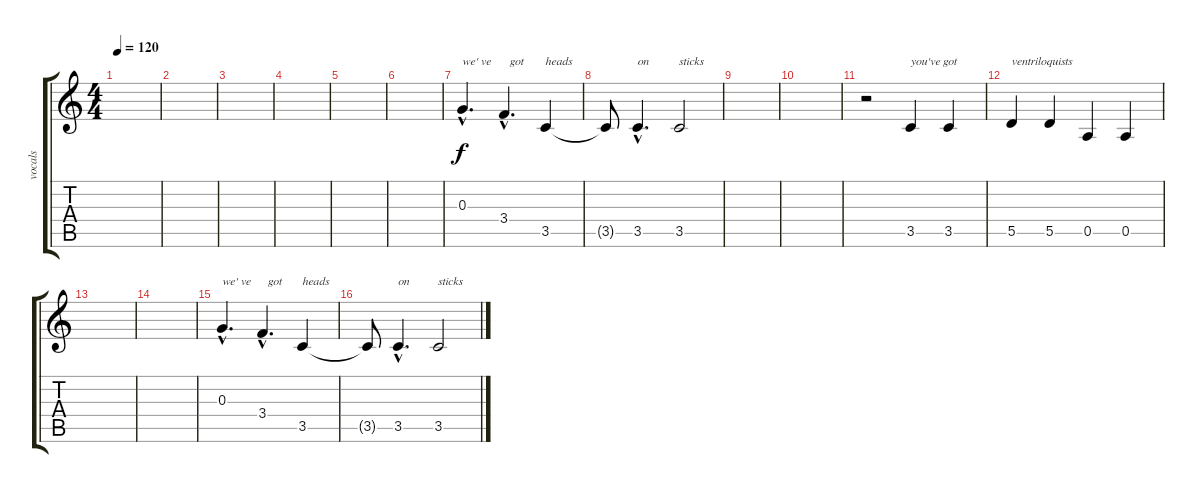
\track ("vocals" "vocals") {instrument electricbassfinger}
\staff {score tabs}
\tuning (E4 B3 G3 D3 A2 E2) {hide}
\ts (4 4)
\tempo 120
\clef g2
\ks c
|
|
|
|
|
|
0.3{hac}.4{d txt "we' ve"} 3.4{hac}.4{d txt "  got"} 3.5.4{txt "heads"} |
3.5{t}.8 3.5{hac}.4{d txt "on"} 3.5.2{txt "sticks"} |
|
|
r.2 3.5.4{txt "you've got"} 3.5.4 |
5.5.4{txt "ventriloquists"} 5.5.4 0.5.4 0.5.4 |
|
|
0.3{hac}.4{d txt "we' ve"} 3.4{hac}.4{d txt "  got"} 3.5.4{txt "heads"} |
3.5{t}.8 3.5{hac}.4{d txt "on"} 3.5.2{txt "sticks"}
